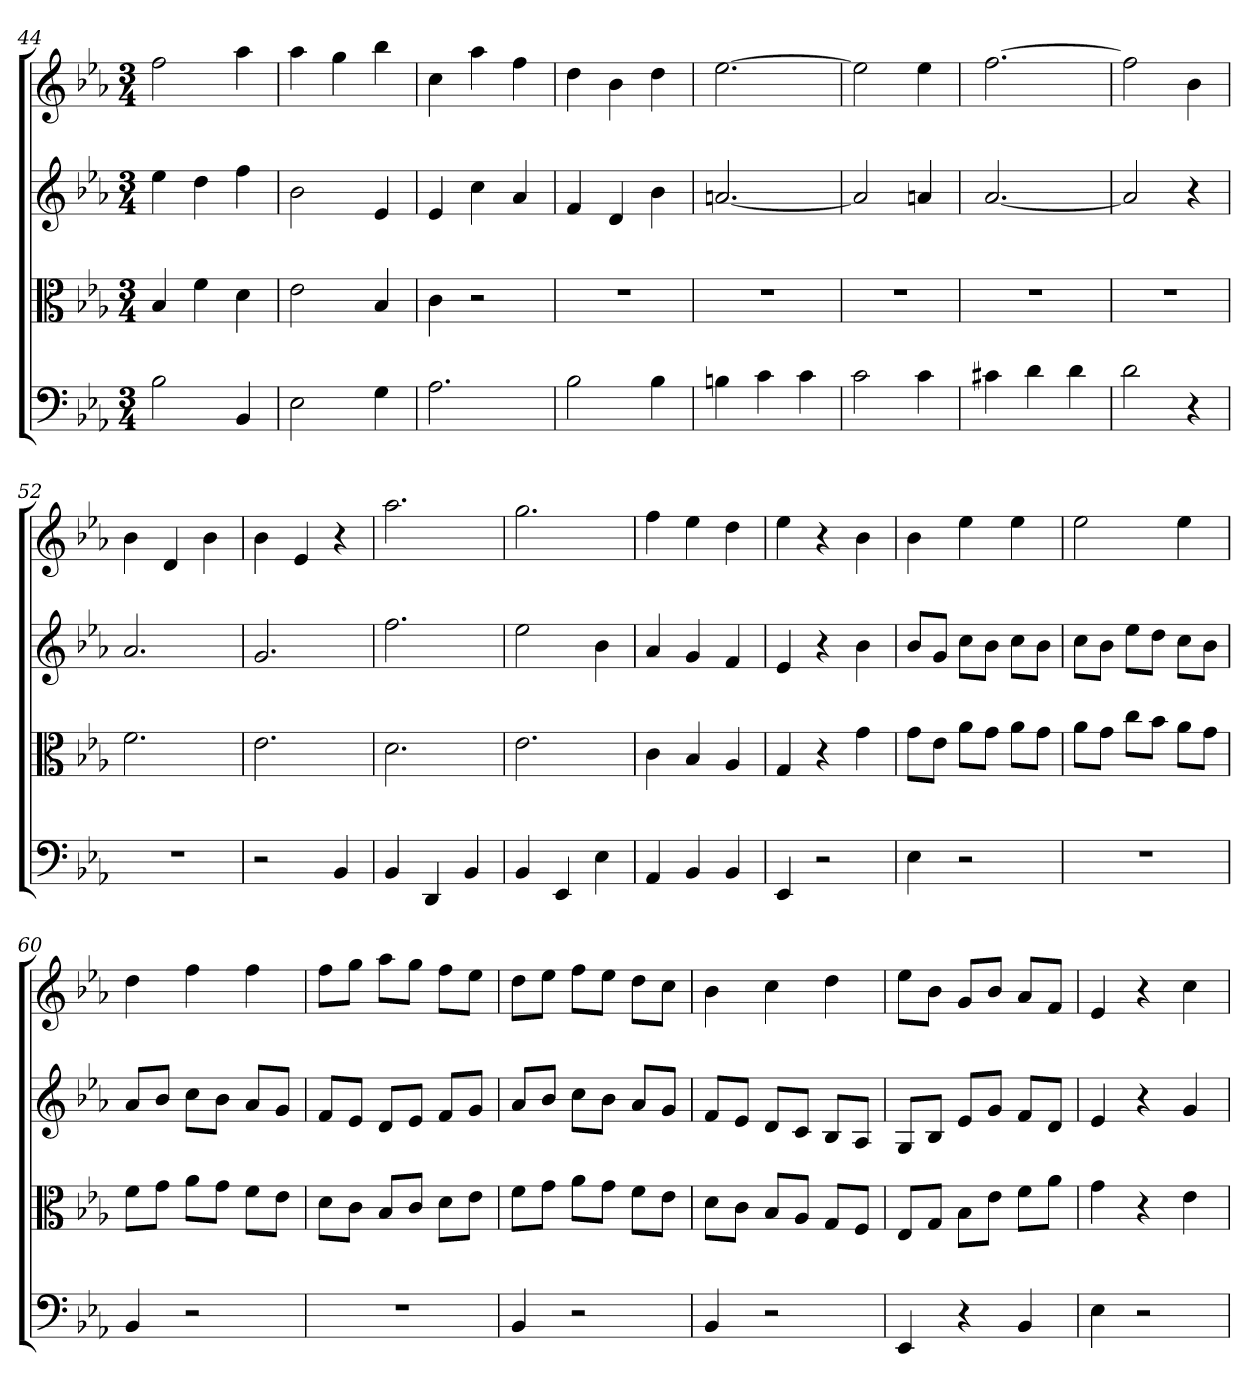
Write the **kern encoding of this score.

**kern	**kern	**kern	**kern
*part4	*part3	*part2	*part1
*staff4	*staff3	*staff2	*staff1
*clefF4	*clefC3	*	*
*k[b-e-a-]	*k[b-e-a-]	*k[b-e-a-]	*k[b-e-a-]
*E-:	*E-:	*E-:	*E-:
*M3/4	*M3/4	*M3/4	*M3/4
=44	=44	=44	=44
2B-	4B-	4ee-	2ff
.	4f	4dd	.
4BB-	4d	4ff	4aa-
=45	=45	=45	=45
2E-	2e-	2b-	4aa-
.	.	.	4gg
4G	4B-	4e-	4bb-
=46	=46	=46	=46
2.A-	4c	4e-	4cc
.	2r	4cc	4aa-
.	.	4a-	4ff
=47	=47	=47	=47
2B-	2.r	4f	4dd
.	.	4d	4b-
4B-	.	4b-	4dd
=48	=48	=48	=48
4Bn	2.r	[2.an	[2.ee-
4c	.	.	.
4c	.	.	.
=49	=49	=49	=49
2c	2.r	2a]	2ee-]
4c	.	4an	4ee-
=50	=50	=50	=50
4c#X	2.r	[2.a-	[2.ff
4d	.	.	.
4d	.	.	.
=51	=51	=51	=51
2d	2.r	2a-]	2ff]
4r	.	4r	4b-
=52	=52	=52	=52
2.r	2.f	2.a-	4b-
.	.	.	4d
.	.	.	4b-
=53	=53	=53	=53
2r	2.e-	2.g	4b-
.	.	.	4e-
4BB-	.	.	4r
=54	=54	=54	=54
4BB-	2.d	2.ff	2.aa-
4DD	.	.	.
4BB-	.	.	.
=55	=55	=55	=55
4BB-	2.e-	2ee-	2.gg
4EE-	.	.	.
4E-	.	4b-	.
=56	=56	=56	=56
4AA-	4c	4a-	4ff
4BB-	4B-	4g	4ee-
4BB-	4A-	4f	4dd
=57	=57	=57	=57
4EE-	4G	4e-	4ee-
2r	4r	4r	4r
.	4g	4b-	4b-
=58	=58	=58	=58
4E-	8g\L	8b-L	4b-
.	8e-\J	8gJ	.
2r	8a-\L	8ccL	4ee-
.	8g\J	8b-J	.
.	8a-\L	8ccL	4ee-
.	8g\J	8b-J	.
=59	=59	=59	=59
2.r	8a-\L	8ccL	2ee-
.	8g\J	8b-J	.
.	8cc\L	8ee-L	.
.	8b-\J	8ddJ	.
.	8a-\L	8ccL	4ee-
.	8g\J	8b-J	.
=60	=60	=60	=60
4BB-	8f\L	8a-L	4dd
.	8g\J	8b-J	.
2r	8a-\L	8ccL	4ff
.	8g\J	8b-J	.
.	8f\L	8a-L	4ff
.	8e-\J	8gJ	.
=61	=61	=61	=61
2.r	8d\L	8fL	8ffL
.	8c\J	8e-J	8ggJ
.	8B-/L	8dL	8aa-L
.	8c/J	8e-J	8ggJ
.	8d\L	8fL	8ffL
.	8e-\J	8gJ	8ee-J
=62	=62	=62	=62
4BB-	8f\L	8a-L	8ddL
.	8g\J	8b-J	8ee-J
2r	8a-\L	8ccL	8ffL
.	8g\J	8b-J	8ee-J
.	8f\L	8a-L	8ddL
.	8e-\J	8gJ	8ccJ
=63	=63	=63	=63
4BB-	8d\L	8fL	4b-
.	8c\J	8e-J	.
2r	8B-/L	8dL	4cc
.	8A-/J	8cJ	.
.	8G/L	8B-L	4dd
.	8F/J	8A-J	.
=64	=64	=64	=64
4EE-	8E-/L	8GL	8ee-L
.	8G/J	8B-J	8b-J
4r	8B-\L	8e-L	8gL
.	8e-\J	8gJ	8b-J
4BB-	8f\L	8fL	8a-L
.	8a-\J	8dJ	8fJ
=65	=65	=65	=65
4E-	4g	4e-	4e-
2r	4r	4r	4r
.	4e-	4g	4cc
=	=	=	=
*-	*-	*-	*-
